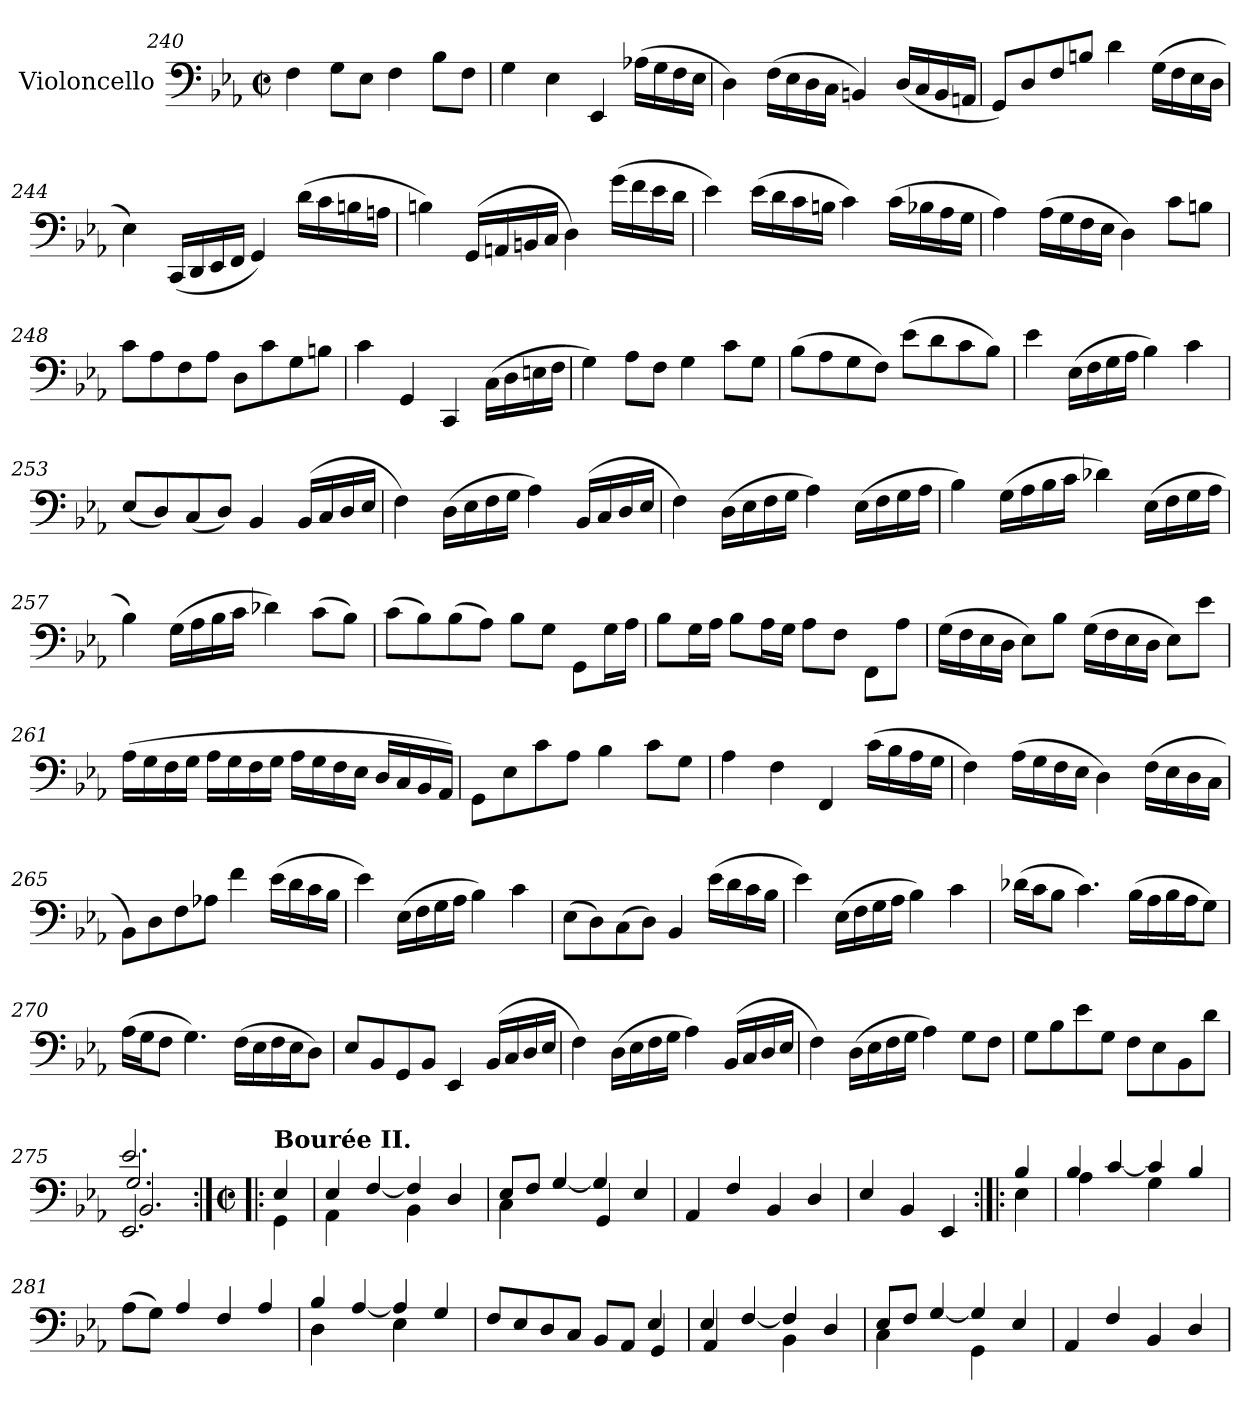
**kern
*part1
*staff1
*I"Violoncello
*I'Vc.
*clefF4
*k[b-e-a-]
*M2/2
*met(c|)
=240
4F\
8G\L
8E-\J
4F\
8B-\L
8F\J
=241
4G\
4E-\
4EE-/
(>16A-X\LL
16G\
16F\
16E-\JJ
=242
4D\)
(>16F\LL
16E-\
16D\
16C\JJ
4BBn/)
(<16D/LL
16C/
16BB/
16AAn/JJ
!!LO:LB:g=z
=243
8GG/L)
8D/
8F/
8Bn/J
4d\
(>16G\LL
16F\
16E-\
16D\JJ
=244
4E-\)
(<16CC/LL
16DD/
16EE-/
16FF/JJ
4GG/)
(>16d\LL
16c\
16Bn\
16An\JJ
=245
4Bn\)
(>16GG/LL
16AAn/
16BBn/
16C/JJ
4D\)
(>16g\LL
16f\
16e-\
16d\JJ
!!LO:LB:g=z
=246
4e-\)
(>16e-\LL
16d\
16c\
16Bn\JJ
4c\)
(>16c\LL
16B-X\
16A-\
16G\JJ
=247
4A-\)
(>16A-\LL
16G\
16F\
16E-\JJ
4D\)
8c\L
8Bn\J
=248
8c\L
8A-\
8F\
8A-\J
8D\L
8c\
8G\
8Bn\J
=249
4c\
4GG/
4CC/
(>16C\LL
16D\
16En\
16F\JJ
!!LO:LB:g=z
=250
4G\)
8A-\L
8F\J
4G\
8c\L
8G\J
=251
(>8B-\L
8A-\
8G\
8F\J)
(>8e-\L
8d\
8c\
8B-\J)
=252
4e-\
(>16E-\LL
16F\
16G\
16A-\JJ
4B-\)
4c\
=253
(<8E-/L
8D/)
(<8C/
8D/J)
4BB-/
(>16BB-/LL
16C/
16D/
16E-/JJ
!!LO:LB:g=z
=254
4F\)
(>16D\LL
16E-\
16F\
16G\JJ
4A-\)
(>16BB-/LL
16C/
16D/
16E-/JJ
=255
4F\)
(>16D\LL
16E-\
16F\
16G\JJ
4A-\)
(>16E-\LL
16F\
16G\
16A-\JJ
=256
4B-\)
(>16G\LL
16A-\
16B-\
16c\JJ
4d-X\)
(>16E-\LL
16F\
16G\
16A-\JJ
!!LO:LB:g=z
=257
4B-\)
(>16G\LL
16A-\
16B-\
16c\JJ
4d-X\)
(>8c\L
8B-\J)
=258
(>8c\L
8B-\)
(>8B-\
8A-\J)
8B-\L
8G\J
8GG\L
16G\L
16A-\JJ
=259
8B-\L
16G\L
16A-\JJ
8B-\L
16A-\L
16G\JJ
8A-\L
8F\J
8FF\L
8A-\J
!!LO:LB:g=z
=260
(>16G\LL
16F\
16E-\
16D\JJ
8E-\L)
8B-\J
(>16G\LL
16F\
16E-\
16D\JJ
8E-\L)
8e-\J
=261
(>16A-\LL
16G\
16F\
16G\JJ
16A-\LL
16G\
16F\
16G\JJ
16A-\LL
16G\
16F\
16E-\JJ
16D/LL
16C/
16BB-/
16AA-/JJ)
=262
8GG\L
8E-\
8c\
8A-\J
4B-\
8c\L
8G\J
!!LO:PB:g=z
=263
4A-\
4F\
4FF/
(>16c\LL
16B-\
16A-\
16G\JJ
=264
4F\)
(>16A-\LL
16G\
16F\
16E-\JJ
4D\)
(>16F\LL
16E-\
16D\
16C\JJ
=265
8BB-\L)
8D\
8F\
8A-X\J
4f\
(>16e-\LL
16d\
16c\
16B-\JJ
=266
4e-\)
(>16E-\LL
16F\
16G\
16A-\JJ
4B-\)
4c\
!!LO:LB:g=z
=267
(>8E-\L
8D\)
(>8C\
8D\J)
4BB-/
(>16e-\LL
16d\
16c\
16B-\JJ
=268
4e-\)
(>16E-\LL
16F\
16G\
16A-\JJ
4B-\)
4c\
=269
(>16d-X\LL
16c\J
8B-\J
4.c\)
(>16B-\LL
16A-\
16B-\
16A-\J
8G\J)
=270
(>16A-\LL
16G\J
8F\J
4.G\)
(>16F\LL
16E-\
16F\
16E-\J
8D\J)
!!LO:LB:g=z
=271
8E-/L
8BB-/
8GG/
8BB-/J
4EE-/
(>16BB-/LL
16C/
16D/
16E-/JJ
=272
4F\)
(>16D\LL
16E-\
16F\
16G\JJ
4A-\)
(>16BB-/LL
16C/
16D/
16E-/JJ
=273
4F\)
(>16D\LL
16E-\
16F\
16G\JJ
4A-\)
8G\L
8F\J
=274
8G\L
8B-\
8e-\
8G\J
8F\L
8E-\
8BB-\
8d\J
!!LO:LB:g=z
=275
*^
*	*^
*	*	*^
2.e-/	2.EE-/	2.G/	2.BB-/
*v	*v	*v	*v
=275X7:|!|:
*M2/2
*met(c|)
*^
*	*^
*	*	*^
!LO:TX:a:B:t=Bourée II.	!	!	!
*	*v	*v	*v
4E-/	4GG\
=276	=276
4E-/	4AA-\
[4F/	4ryy
4F/]	4BB-\
4D/	4ryy
=277	=277
8E-/L	4C\
8F/J	.
[4G/	4ryy
4G/]	4GG/
4E-/	4ryy
*v	*v
=278
4AA-/
4F/
4BB-/
4D/
=279
4E-/
4BB-/
4EE-/
=279X8:|!|:
*^
4B-/	4E-\
=280	=280
4B-/	4A-\
[4c/	4ryy
4c/]	4G\
4B-/	4ryy
*v	*v
!!LO:LB:g=z
=281
(>8A-\L
8G\J)
4A-/
4F/
4A-/
=282
*^
4B-/	4D\
[4A-/	4ryy
4A-/]	4E-\
4G/	4ryy
=283	=283
8F/L	2.ryy
8E-/	.
8D/	.
8C/J	.
8BB-/L	.
8AA-/J	.
4E-/	4GG/
=284	=284
4E-/	4AA-/
[4F/	4ryy
4F/]	4BB-\
4D/	4ryy
=285	=285
8E-/L	4C\
8F/J	.
[4G/	4ryy
4G/]	4GG\
4E-/	4ryy
*v	*v
=286
4AA-/
4F/
4BB-/
4D/
=
*-
